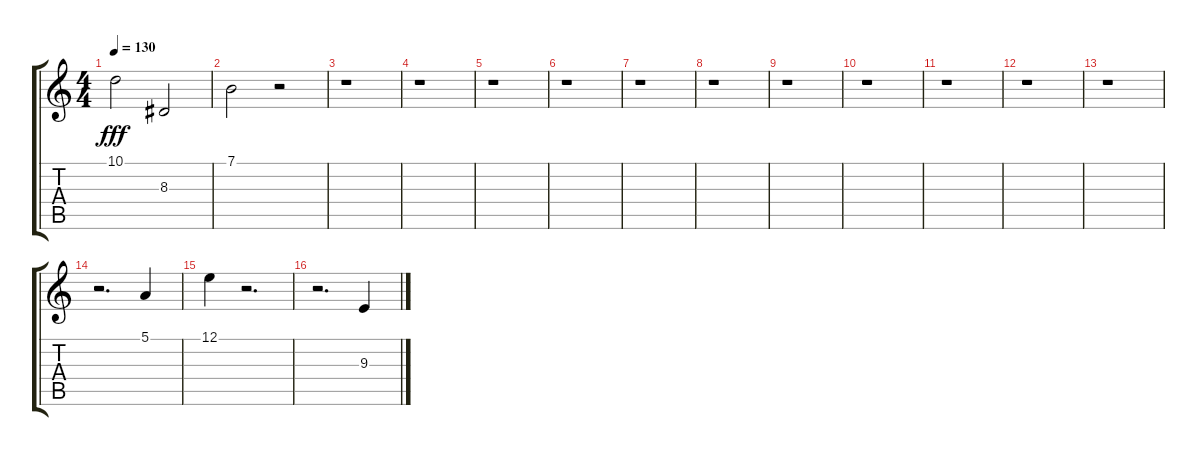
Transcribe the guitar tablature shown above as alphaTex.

\track "" {instrument electricgrandpiano}
\staff {score tabs}
\tuning (E4 B3 G3 D3 A2 E2) {hide}
\ts (4 4)
\tempo 130
\clef g2
\ks c
10.1.2{dy fff} 8.3.2 |
7.1.2 r.2 |
r.1 |
r.1 |
r.1 |
r.1 |
r.1 |
r.1 |
r.1 |
r.1 |
r.1 |
r.1 |
r.1 |
r.2{d} 5.1.4 |
12.1.4 r.2{d} |
r.2{d} 9.3.4
